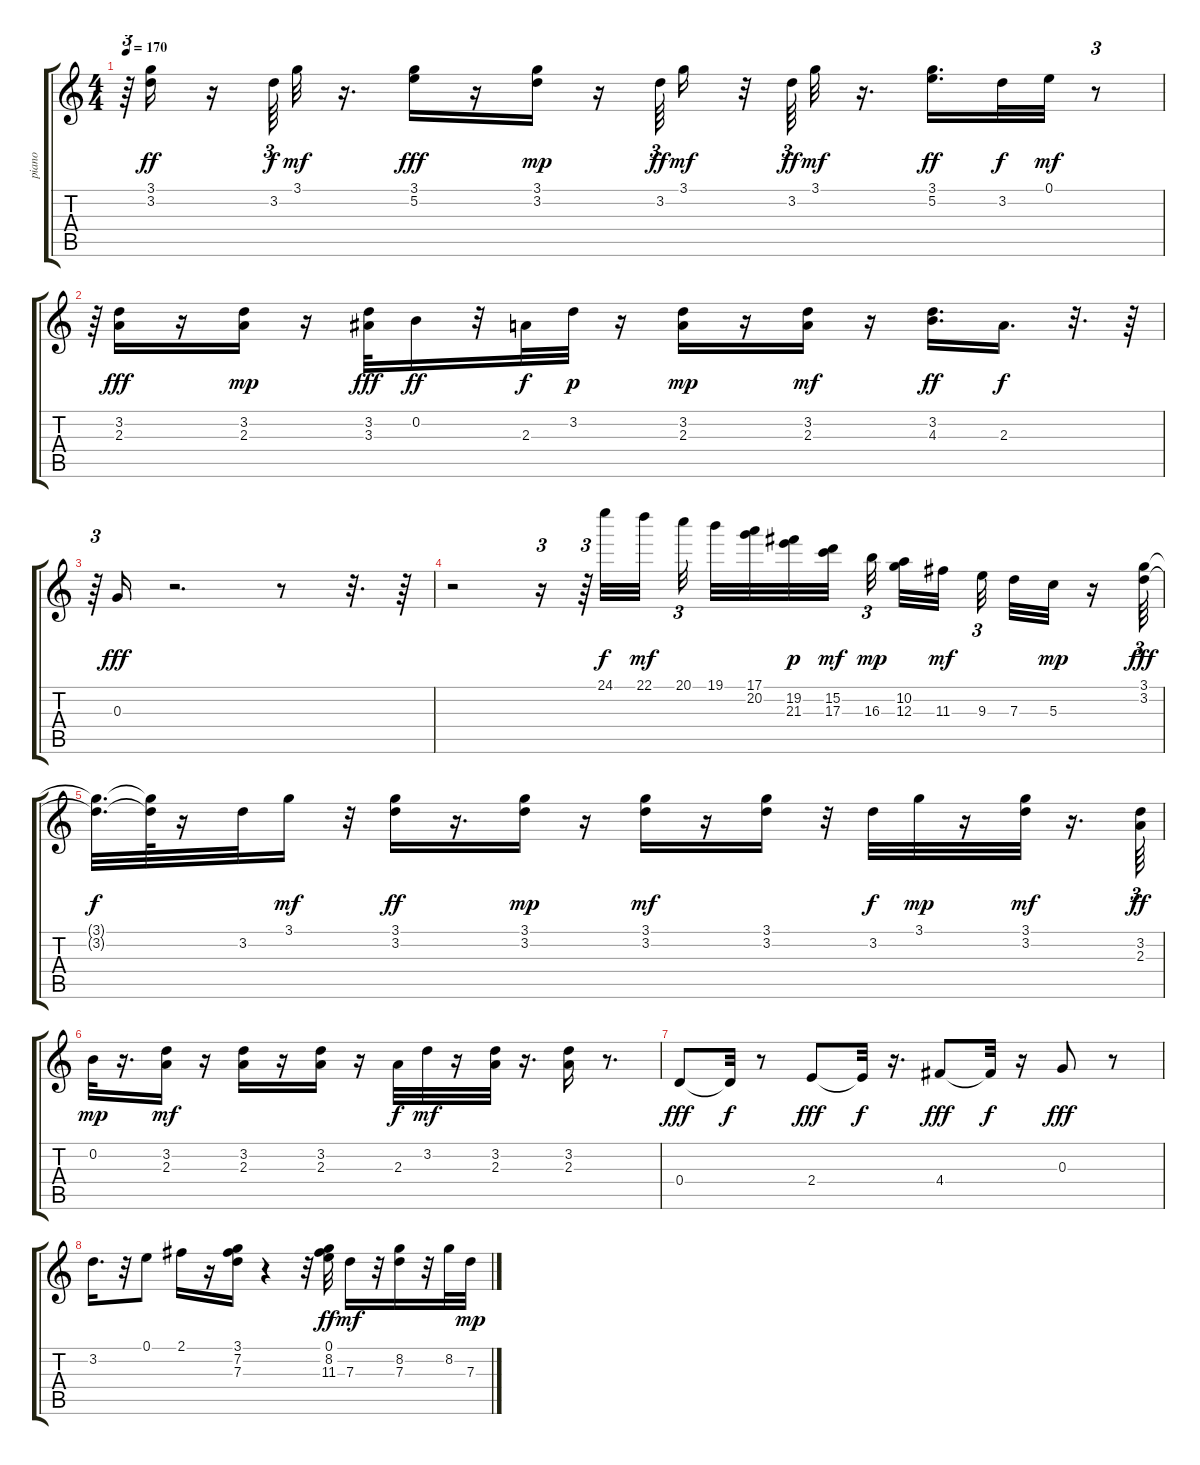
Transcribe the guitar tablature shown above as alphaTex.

\track ("piano   " "piano   ") {instrument electricguitarjazz}
\staff {score tabs}
\tuning (E4 B3 G3 D3 A2 E2) {hide}
\ts (4 4)
\tempo 170
\clef g2
\ks c
r.64{tu (3 2) dy ff} (3.1 3.2).16 r.16 3.2.64{tu (3 2) dy f} 3.1.32{dy mf} r.16{d} (3.1 5.2).16{dy fff} r.16 (3.1 3.2).16{dy mp} r.16 3.2.64{tu (3 2) dy ff} 3.1.16{dy mf} r.32 3.2.64{tu (3 2) dy ff} 3.1.32{dy mf} r.16{d} (3.1 5.2).16{d dy ff} 3.2.32{dy f} 0.1.32{dy mf} r.8{tu (3 2)} |
r.64{tu (3 2)} (3.2 2.3).16{dy fff} r.16 (3.2 2.3).16{dy mp} r.16 (3.2 3.3).32{dy fff} 0.2.16{dy ff} r.32 2.3.32{dy f} 3.2.32{dy p} r.16 (3.2 2.3).16{dy mp} r.16 (3.2 2.3).16{dy mf} r.16 (3.2 4.3).16{d dy ff} 2.3.16{d dy f} r.32{d} r.64 |
r.64{tu (3 2)} 0.3.16{dy fff} r.2{d} r.8 r.32{d} r.64 |
r.2 r.16{tu (3 2)} r.64{tu (3 2) beam splitsecondary} 24.1.32{dy f} 22.1.32{dy mf beam splitsecondary} 20.1.32{tu (3 2) beam splitsecondary} 19.1.32 (17.1 20.2).32 (19.2 21.3).32{dy p} (15.2 17.3).32{dy mf} 16.3.32{tu (3 2) dy mp beam splitsecondary} (10.2 12.3).32 11.3.32{dy mf beam splitsecondary} 9.3.32{tu (3 2) beam splitsecondary} 7.3.32 5.3.32{dy mp} r.16 (3.1 3.2).64{tu (3 2) dy fff} |
(3.1{t} 3.2{t}).32{d dy f} (3.1{t} 3.2{t}).64 r.16 3.2.32 3.1.16{dy mf} r.32 (3.1 3.2).16{dy ff} r.16{d} (3.1 3.2).16{dy mp} r.16 (3.1 3.2).16{dy mf} r.16 (3.1 3.2).16 r.32 3.2.32{dy f} 3.1.32{dy mp} r.16 (3.1 3.2).32{dy mf} r.16{d} (3.2 2.3).64{tu (3 2) dy ff} |
0.2.32{dy mp} r.16{d} (3.2 2.3).16{dy mf} r.16 (3.2 2.3).16 r.16 (3.2 2.3).16 r.16 2.3.32{dy f} 3.2.32{dy mf} r.16 (3.2 2.3).32 r.16{d} (3.2 2.3).16 r.8{d} |
0.4.8{dy fff} 0.4{t}.32{dy f} r.8 2.4.8{dy fff} 2.4{t}.32{dy f} r.16{d} 4.4.8{dy fff} 4.4{t}.32{dy f} r.16 0.3.8{dy fff} r.8 |
3.2.16{d} r.32 0.1.8 2.1.16 r.16 (3.1 7.2 7.3).16 r.4 r.32 (0.1 8.2 11.3).32{dy ff} 7.3.16{dy mf} r.32 (8.2 7.3).16 r.32 8.2.32 7.3.32{dy mp}
